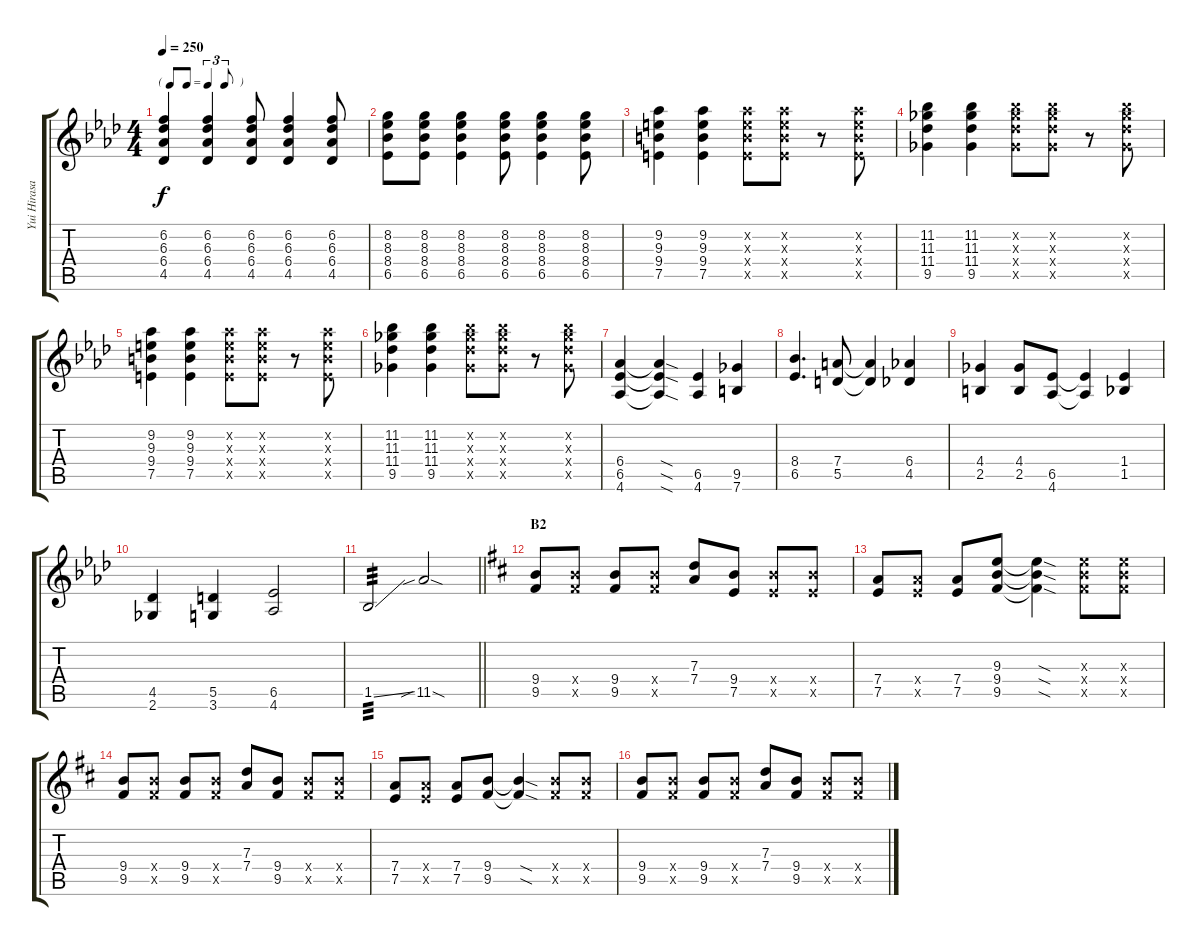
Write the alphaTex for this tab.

\track ("Yui Hirasawa" "Yui Hirasa") {instrument distortionguitar}
\staff {score tabs}
\tuning (E4 B3 G3 D3 A2 E2) {hide}
\ts (4 4)
\tf triplet8th
\tempo 250
\clef g2
\ks ab
(6.2 6.3 6.4 4.5).4{dy f} (6.2 6.3 6.4 4.5).4 (6.2 6.3 6.4 4.5).8 (6.2 6.3 6.4 4.5).4 (6.2 6.3 6.4 4.5).8 |
(8.2 8.3 8.4 6.5).8 (8.2 8.3 8.4 6.5).8 (8.2 8.3 8.4 6.5).4 (8.2 8.3 8.4 6.5).8 (8.2 8.3 8.4 6.5).4 (8.2 8.3 8.4 6.5).8 |
(9.2 9.3 9.4 7.5).4 (9.2 9.3 9.4 7.5).4 (9.2{x} 9.3{x} 9.4{x} 7.5{x}).8 (9.2{x} 9.3{x} 9.4{x} 7.5{x}).8 r.8 (9.2{x} 9.3{x} 9.4{x} 7.5{x}).8 |
(11.2 11.3 11.4 9.5).4 (11.2 11.3 11.4 9.5).4 (11.2{x} 11.3{x} 11.4{x} 9.5{x}).8 (11.2{x} 11.3{x} 11.4{x} 9.5{x}).8 r.8 (11.2{x} 11.3{x} 11.4{x} 9.5{x}).8 |
(9.2 9.3 9.4 7.5).4 (9.2 9.3 9.4 7.5).4 (9.2{x} 9.3{x} 9.4{x} 7.5{x}).8 (9.2{x} 9.3{x} 9.4{x} 7.5{x}).8 r.8 (9.2{x} 9.3{x} 9.4{x} 7.5{x}).8 |
(11.2 11.3 11.4 9.5).4 (11.2 11.3 11.4 9.5).4 (11.2{x} 11.3{x} 11.4{x} 9.5{x}).8 (11.2{x} 11.3{x} 11.4{x} 9.5{x}).8 r.8 (11.2{x} 11.3{x} 11.4{x} 9.5{x}).8 |
(6.4 6.5 4.6).4 (6.4{sod t} 6.5{sod t} 4.6{sod t}).4 (6.5 4.6).4 (9.5 7.6).4 |
(8.4 6.5).4{d} (7.4 5.5).8 (7.4{t} 5.5{t}).4 (6.4 4.5).4 |
(4.4 2.5).4 (4.4 2.5).8 (6.5 4.6).8 (6.5{t} 4.6{t}).4 (1.4 1.5).4 |
(4.5 2.6).4 (5.5 3.6).4 (6.5 4.6).2 |
\barLineRight lightlight
1.5{ss}.2{tp 3} 11.5{sib sod}.2 |
\section ("" "B2")
\ks d
(9.4 9.5).8 (9.4{x} 9.5{x}).8 (9.4 9.5).8 (9.4{x} 9.5{x}).8 (7.3 7.4).8 (9.4 7.5).8 (9.4{x} 7.5{x}).8 (9.4{x} 7.5{x}).8 |
(7.4 7.5).8 (7.4{x} 7.5{x}).8 (7.4 7.5).8 (9.3 9.4 9.5).8 (9.3{sod t} 9.4{sod t} 9.5{sod t}).4 (9.3{x} 9.4{x} 9.5{x}).8 (9.3{x} 9.4{x} 9.5{x}).8 |
(9.4 9.5).8 (9.4{x} 9.5{x}).8 (9.4 9.5).8 (9.4{x} 9.5{x}).8 (7.3 7.4).8 (9.4 9.5).8 (9.4{x} 9.5{x}).8 (9.4{x} 9.5{x}).8 |
(7.4 7.5).8 (7.4{x} 7.5{x}).8 (7.4 7.5).8 (9.4 9.5).8 (9.4{sod t} 9.5{sod t}).4 (9.4{x} 9.5{x}).8 (9.4{x} 9.5{x}).8 |
(9.4 9.5).8 (9.4{x} 9.5{x}).8 (9.4 9.5).8 (9.4{x} 9.5{x}).8 (7.3 7.4).8 (9.4 9.5).8 (9.4{x} 9.5{x}).8 (9.4{x} 9.5{x}).8
